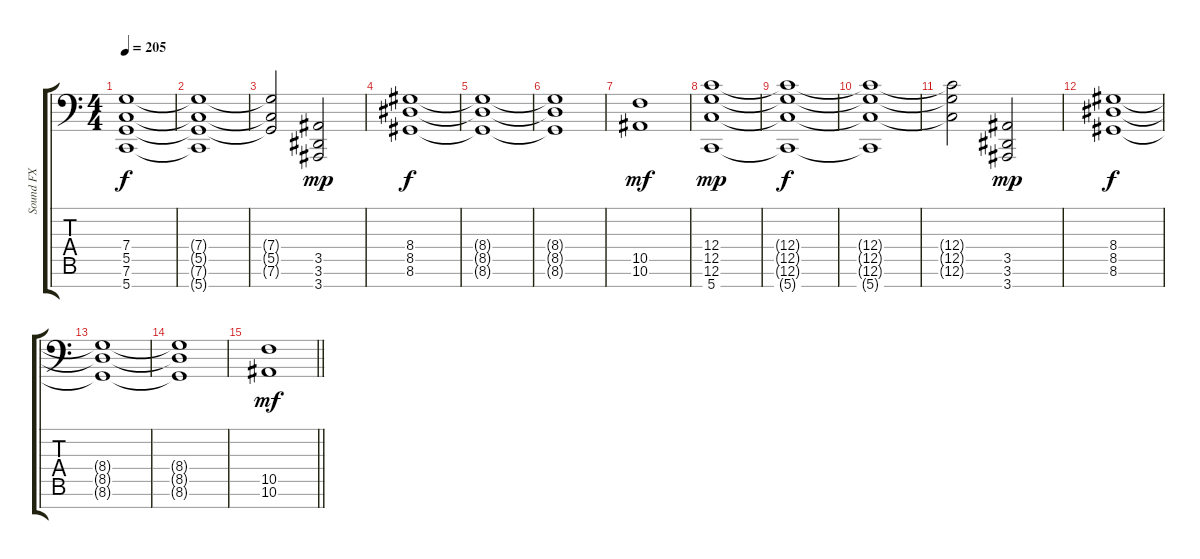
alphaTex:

\track ("Sound FX" "Sound FX") {instrument synthstrings1}
\staff {score tabs}
\tuning (D4 A3 F3 C3 G2 C2 G1) {hide}
\ts (4 4)
\tempo 205
\clef f4
\ks c
(7.4{t} 5.5{t} 7.6{t} 5.7{t}).1{dy f} |
(7.4{t} 5.5{t} 7.6{t} 5.7{t}).1 |
(7.4{t} 5.5{t} 7.6{t}).2 (3.5 3.6 3.7).2{dy mp} |
(8.4 8.5 8.6).1{dy f} |
(8.4{t} 8.5{t} 8.6{t}).1 |
(8.4{t} 8.5{t} 8.6{t}).1 |
(10.5 10.6).1{dy mf} |
(12.4 12.5 12.6 5.7).1{dy mp} |
(12.4{t} 12.5{t} 12.6{t} 5.7{t}).1{dy f} |
(12.4{t} 12.5{t} 12.6{t} 5.7{t}).1 |
(12.4{t} 12.5{t} 12.6{t}).2 (3.5 3.6 3.7).2{dy mp} |
(8.4 8.5 8.6).1{dy f} |
(8.4{t} 8.5{t} 8.6{t}).1 |
(8.4{t} 8.5{t} 8.6{t}).1 |
\barLineRight lightlight
(10.5 10.6).1{dy mf}
